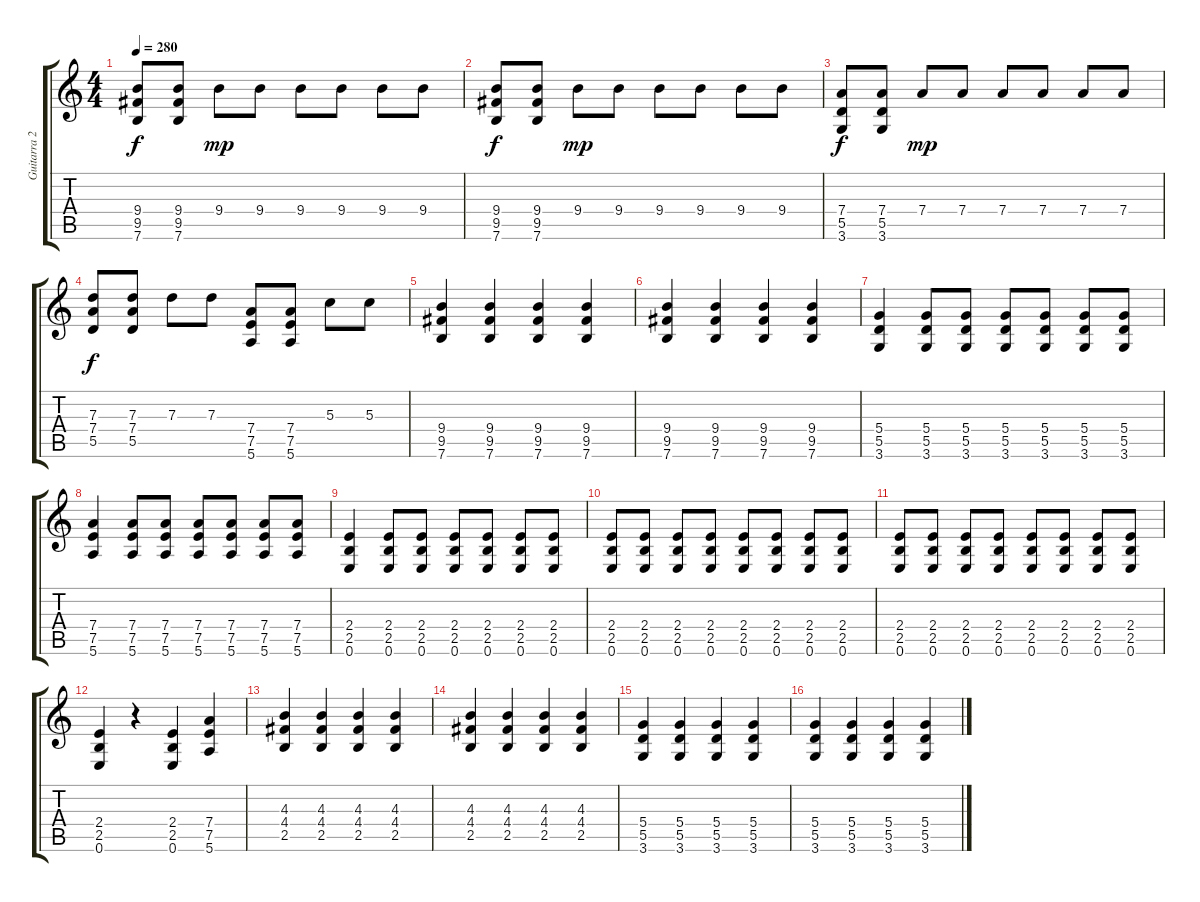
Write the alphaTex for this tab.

\track ("Guitarra 2 - Erik" "Guitarra 2") {instrument distortionguitar}
\staff {score tabs}
\tuning (E4 B3 G3 D3 A2 E2) {hide}
\ts (4 4)
\tempo 280
\clef g2
\ks c
(9.4 9.5 7.6).8{dy f} (9.4 9.5 7.6).8 9.4.8{dy mp} 9.4.8 9.4.8 9.4.8 9.4.8 9.4.8 |
(9.4 9.5 7.6).8{dy f} (9.4 9.5 7.6).8 9.4.8{dy mp} 9.4.8 9.4.8 9.4.8 9.4.8 9.4.8 |
(7.4 5.5 3.6).8{dy f} (7.4 5.5 3.6).8 7.4.8{dy mp} 7.4.8 7.4.8 7.4.8 7.4.8 7.4.8 |
(7.3 7.4 5.5).8{dy f} (7.3 7.4 5.5).8 7.3.8 7.3.8 (7.4 7.5 5.6).8 (7.4 7.5 5.6).8 5.3.8 5.3.8 |
(9.4 9.5 7.6).4 (9.4 9.5 7.6).4 (9.4 9.5 7.6).4 (9.4 9.5 7.6).4 |
(9.4 9.5 7.6).4 (9.4 9.5 7.6).4 (9.4 9.5 7.6).4 (9.4 9.5 7.6).4 |
(5.4 5.5 3.6).4 (5.4 5.5 3.6).8 (5.4 5.5 3.6).8 (5.4 5.5 3.6).8 (5.4 5.5 3.6).8 (5.4 5.5 3.6).8 (5.4 5.5 3.6).8 |
(7.4 7.5 5.6).4 (7.4 7.5 5.6).8 (7.4 7.5 5.6).8 (7.4 7.5 5.6).8 (7.4 7.5 5.6).8 (7.4 7.5 5.6).8 (7.4 7.5 5.6).8 |
(2.4 2.5 0.6).4 (2.4 2.5 0.6).8 (2.4 2.5 0.6).8 (2.4 2.5 0.6).8 (2.4 2.5 0.6).8 (2.4 2.5 0.6).8 (2.4 2.5 0.6).8 |
(2.4 2.5 0.6).8 (2.4 2.5 0.6).8 (2.4 2.5 0.6).8 (2.4 2.5 0.6).8 (2.4 2.5 0.6).8 (2.4 2.5 0.6).8 (2.4 2.5 0.6).8 (2.4 2.5 0.6).8 |
(2.4 2.5 0.6).8 (2.4 2.5 0.6).8 (2.4 2.5 0.6).8 (2.4 2.5 0.6).8 (2.4 2.5 0.6).8 (2.4 2.5 0.6).8 (2.4 2.5 0.6).8 (2.4 2.5 0.6).8 |
(2.4 2.5 0.6).4 r.4 (2.4 2.5 0.6).4 (7.4 7.5 5.6).4 |
(4.3 4.4 2.5).4 (4.3 4.4 2.5).4 (4.3 4.4 2.5).4 (4.3 4.4 2.5).4 |
(4.3 4.4 2.5).4 (4.3 4.4 2.5).4 (4.3 4.4 2.5).4 (4.3 4.4 2.5).4 |
(5.4 5.5 3.6).4 (5.4 5.5 3.6).4 (5.4 5.5 3.6).4 (5.4 5.5 3.6).4 |
(5.4 5.5 3.6).4 (5.4 5.5 3.6).4 (5.4 5.5 3.6).4 (5.4 5.5 3.6).4
